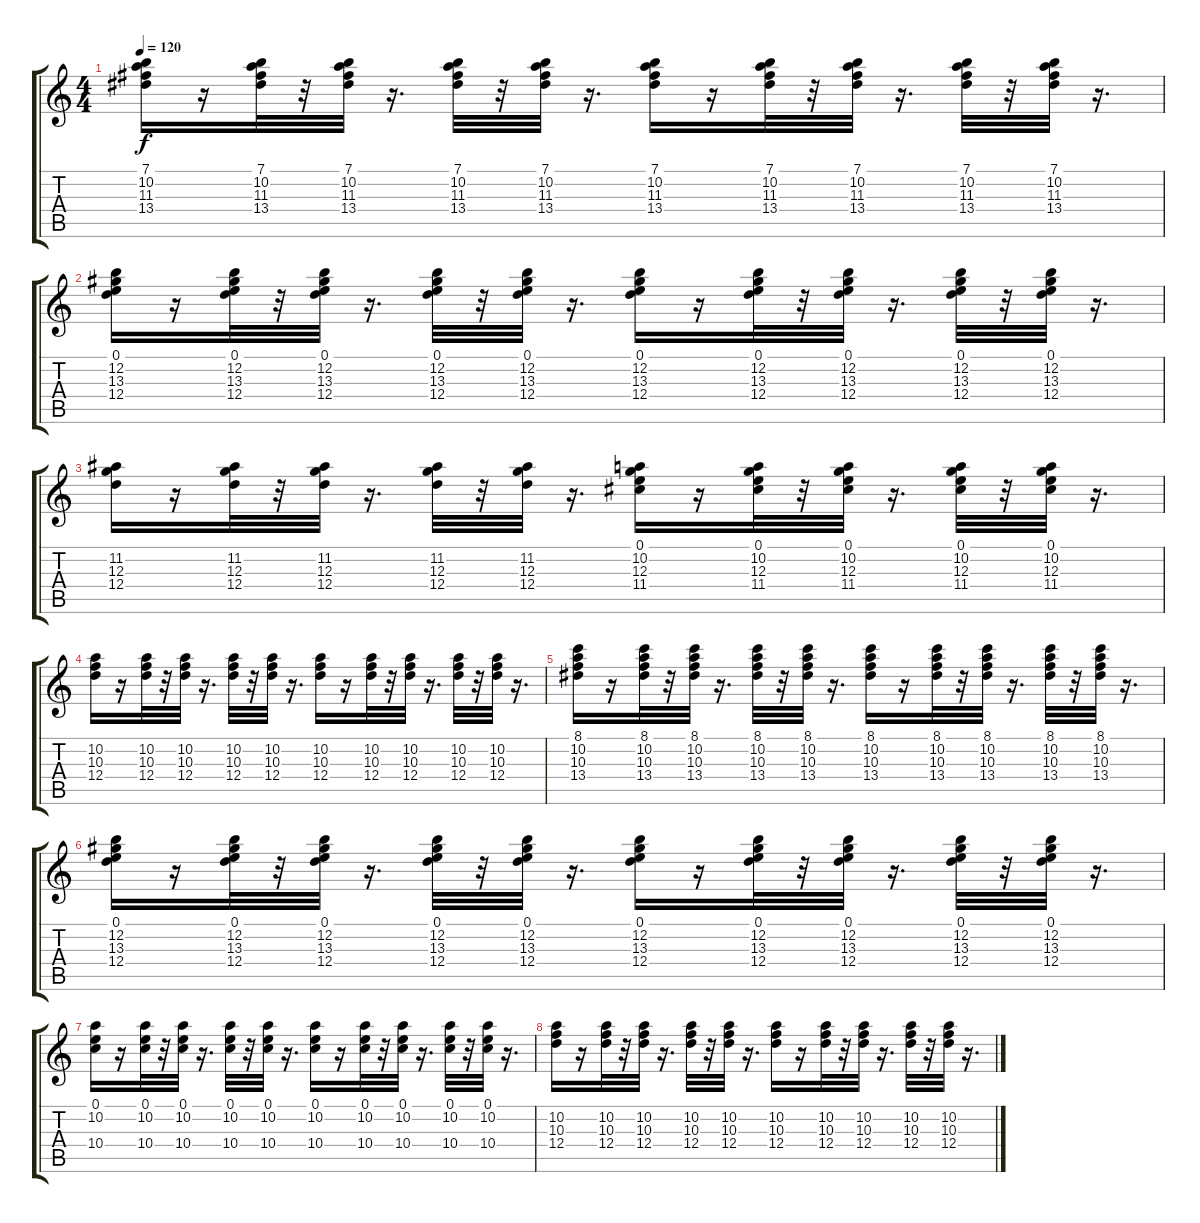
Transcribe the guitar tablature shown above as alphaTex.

\track "" {instrument electricguitarjazz}
\staff {score tabs}
\tuning (E4 B3 G3 D3 A2 E2) {hide}
\ts (4 4)
\tempo 120
\clef g2
\ks c
(7.1 10.2 11.3 13.4).16{dy f} r.16 (7.1 10.2 11.3 13.4).32 r.32 (7.1 10.2 11.3 13.4).32 r.16{d} (7.1 10.2 11.3 13.4).32 r.32 (7.1 10.2 11.3 13.4).32 r.16{d} (7.1 10.2 11.3 13.4).16 r.16 (7.1 10.2 11.3 13.4).32 r.32 (7.1 10.2 11.3 13.4).32 r.16{d} (7.1 10.2 11.3 13.4).32 r.32 (7.1 10.2 11.3 13.4).32 r.16{d} |
(0.1 12.2 13.3 12.4).16 r.16 (0.1 12.2 13.3 12.4).32 r.32 (0.1 12.2 13.3 12.4).32 r.16{d} (0.1 12.2 13.3 12.4).32 r.32 (0.1 12.2 13.3 12.4).32 r.16{d} (0.1 12.2 13.3 12.4).16 r.16 (0.1 12.2 13.3 12.4).32 r.32 (0.1 12.2 13.3 12.4).32 r.16{d} (0.1 12.2 13.3 12.4).32 r.32 (0.1 12.2 13.3 12.4).32 r.16{d} |
(11.2 12.3 12.4).16 r.16 (11.2 12.3 12.4).32 r.32 (11.2 12.3 12.4).32 r.16{d} (11.2 12.3 12.4).32 r.32 (11.2 12.3 12.4).32 r.16{d} (0.1 10.2 12.3 11.4).16 r.16 (0.1 10.2 12.3 11.4).32 r.32 (0.1 10.2 12.3 11.4).32 r.16{d} (0.1 10.2 12.3 11.4).32 r.32 (0.1 10.2 12.3 11.4).32 r.16{d} |
(10.2 10.3 12.4).16 r.16 (10.2 10.3 12.4).32 r.32 (10.2 10.3 12.4).32 r.16{d} (10.2 10.3 12.4).32 r.32 (10.2 10.3 12.4).32 r.16{d} (10.2 10.3 12.4).16 r.16 (10.2 10.3 12.4).32 r.32 (10.2 10.3 12.4).32 r.16{d} (10.2 10.3 12.4).32 r.32 (10.2 10.3 12.4).32 r.16{d} |
(8.1 10.2 10.3 13.4).16 r.16 (8.1 10.2 10.3 13.4).32 r.32 (8.1 10.2 10.3 13.4).32 r.16{d} (8.1 10.2 10.3 13.4).32 r.32 (8.1 10.2 10.3 13.4).32 r.16{d} (8.1 10.2 10.3 13.4).16 r.16 (8.1 10.2 10.3 13.4).32 r.32 (8.1 10.2 10.3 13.4).32 r.16{d} (8.1 10.2 10.3 13.4).32 r.32 (8.1 10.2 10.3 13.4).32 r.16{d} |
(0.1 12.2 13.3 12.4).16 r.16 (0.1 12.2 13.3 12.4).32 r.32 (0.1 12.2 13.3 12.4).32 r.16{d} (0.1 12.2 13.3 12.4).32 r.32 (0.1 12.2 13.3 12.4).32 r.16{d} (0.1 12.2 13.3 12.4).16 r.16 (0.1 12.2 13.3 12.4).32 r.32 (0.1 12.2 13.3 12.4).32 r.16{d} (0.1 12.2 13.3 12.4).32 r.32 (0.1 12.2 13.3 12.4).32 r.16{d} |
(0.1 10.2 10.4).16 r.16 (0.1 10.2 10.4).32 r.32 (0.1 10.2 10.4).32 r.16{d} (0.1 10.2 10.4).32 r.32 (0.1 10.2 10.4).32 r.16{d} (0.1 10.2 10.4).16 r.16 (0.1 10.2 10.4).32 r.32 (0.1 10.2 10.4).32 r.16{d} (0.1 10.2 10.4).32 r.32 (0.1 10.2 10.4).32 r.16{d} |
(10.2 10.3 12.4).16 r.16 (10.2 10.3 12.4).32 r.32 (10.2 10.3 12.4).32 r.16{d} (10.2 10.3 12.4).32 r.32 (10.2 10.3 12.4).32 r.16{d} (10.2 10.3 12.4).16 r.16 (10.2 10.3 12.4).32 r.32 (10.2 10.3 12.4).32 r.16{d} (10.2 10.3 12.4).32 r.32 (10.2 10.3 12.4).32 r.16{d}
